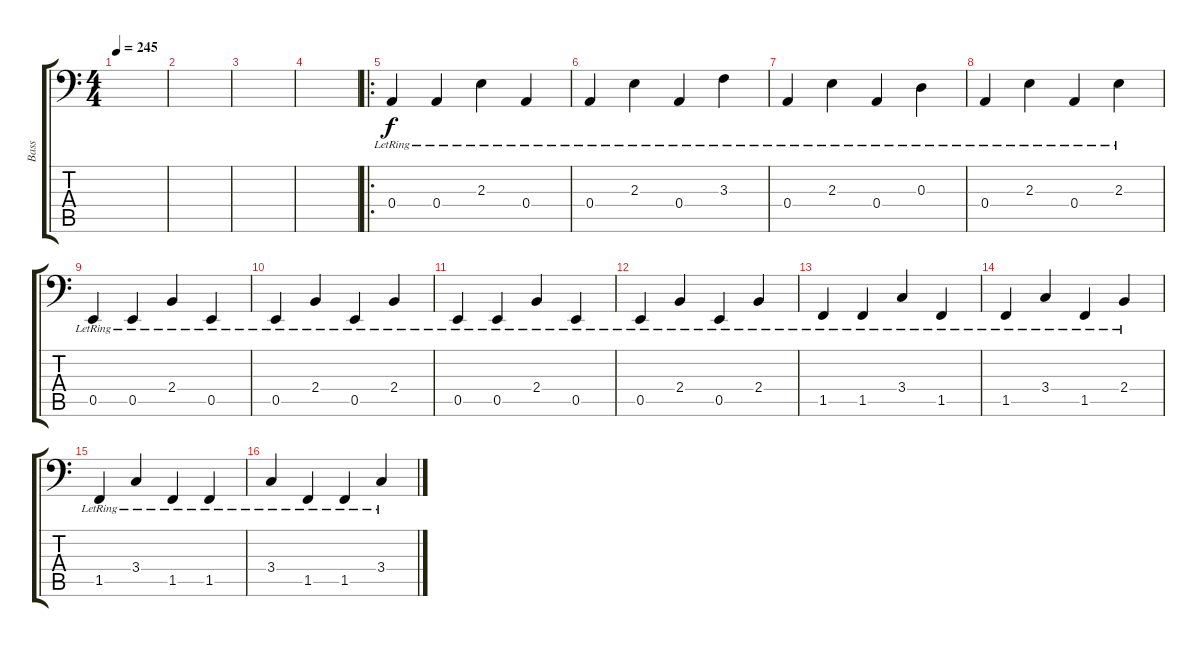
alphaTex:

\track ("Bass" "Bass") {instrument electricbassfinger}
\staff {score tabs}
\tuning (C3 G2 D2 A1 E1 B0) {hide}
\ts (4 4)
\tempo 245
\clef f4
\ks c
|
|
|
|
\ro
0.4{lr}.4 0.4{lr}.4 2.3{lr}.4 0.4{lr}.4 |
0.4{lr}.4 2.3{lr}.4 0.4{lr}.4 3.3{lr}.4 |
0.4{lr}.4 2.3{lr}.4 0.4{lr}.4 0.3{lr}.4 |
0.4{lr}.4 2.3{lr}.4 0.4{lr}.4 2.3{lr}.4 |
0.5{lr}.4 0.5{lr}.4 2.4{lr}.4 0.5{lr}.4 |
0.5{lr}.4 2.4{lr}.4 0.5{lr}.4 2.4{lr}.4 |
0.5{lr}.4 0.5{lr}.4 2.4{lr}.4 0.5{lr}.4 |
0.5{lr}.4 2.4{lr}.4 0.5{lr}.4 2.4{lr}.4 |
1.5{lr}.4 1.5{lr}.4 3.4{lr}.4 1.5{lr}.4 |
1.5{lr}.4 3.4{lr}.4 1.5{lr}.4 2.4{lr}.4 |
1.5{lr}.4 3.4{lr}.4 1.5{lr}.4 1.5{lr}.4 |
3.4{lr}.4 1.5{lr}.4 1.5{lr}.4 3.4{lr}.4
